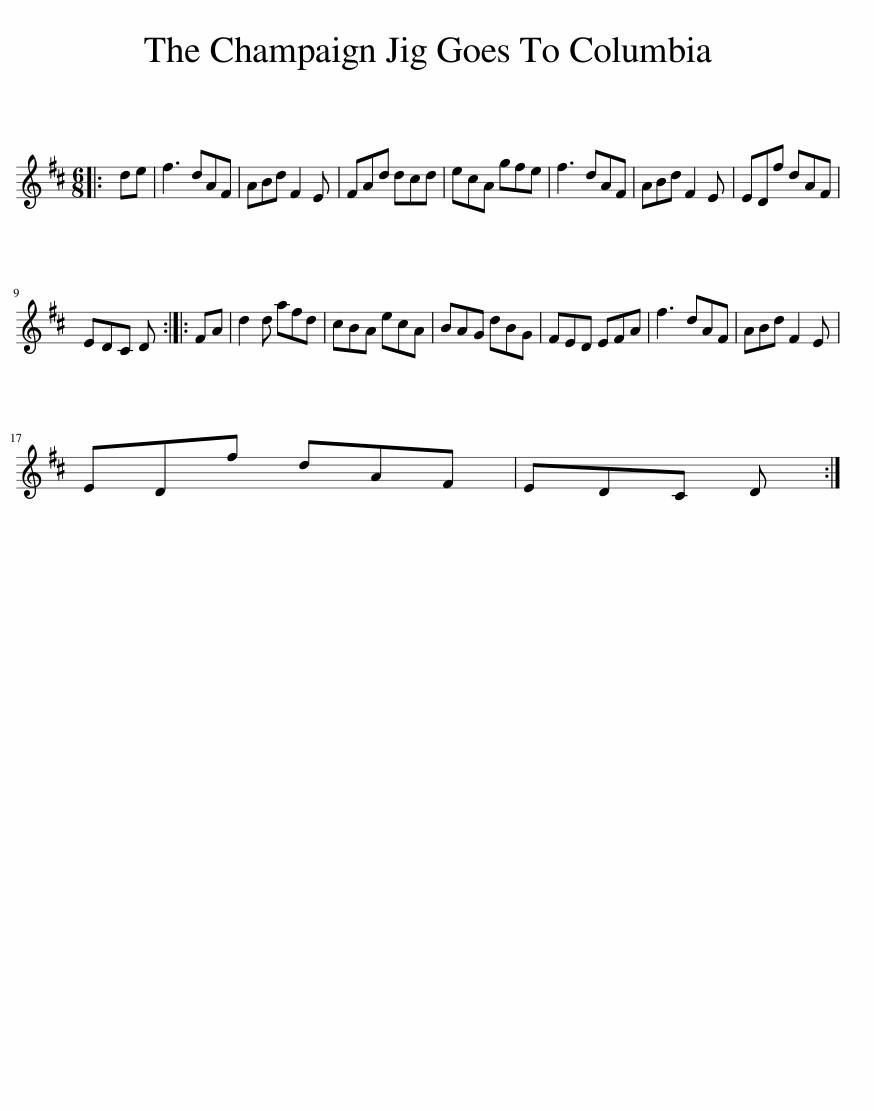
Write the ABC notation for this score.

X:1
L:1/8
M:6/8
I:linebreak $
K:D
V:1 treble
V:1
|: de | f3 dAF | ABd F2 E | FAd dcd | ecA gfe | %5
 f3 dAF | ABd F2 E | EDf dAF |$ EDC D :: FA | %10
 d2 d afd | cBA ecA | BAG dBG | FED EFA | f3 dAF | %15
 ABd F2 E |$ EDf dAF | EDC D :| %18
